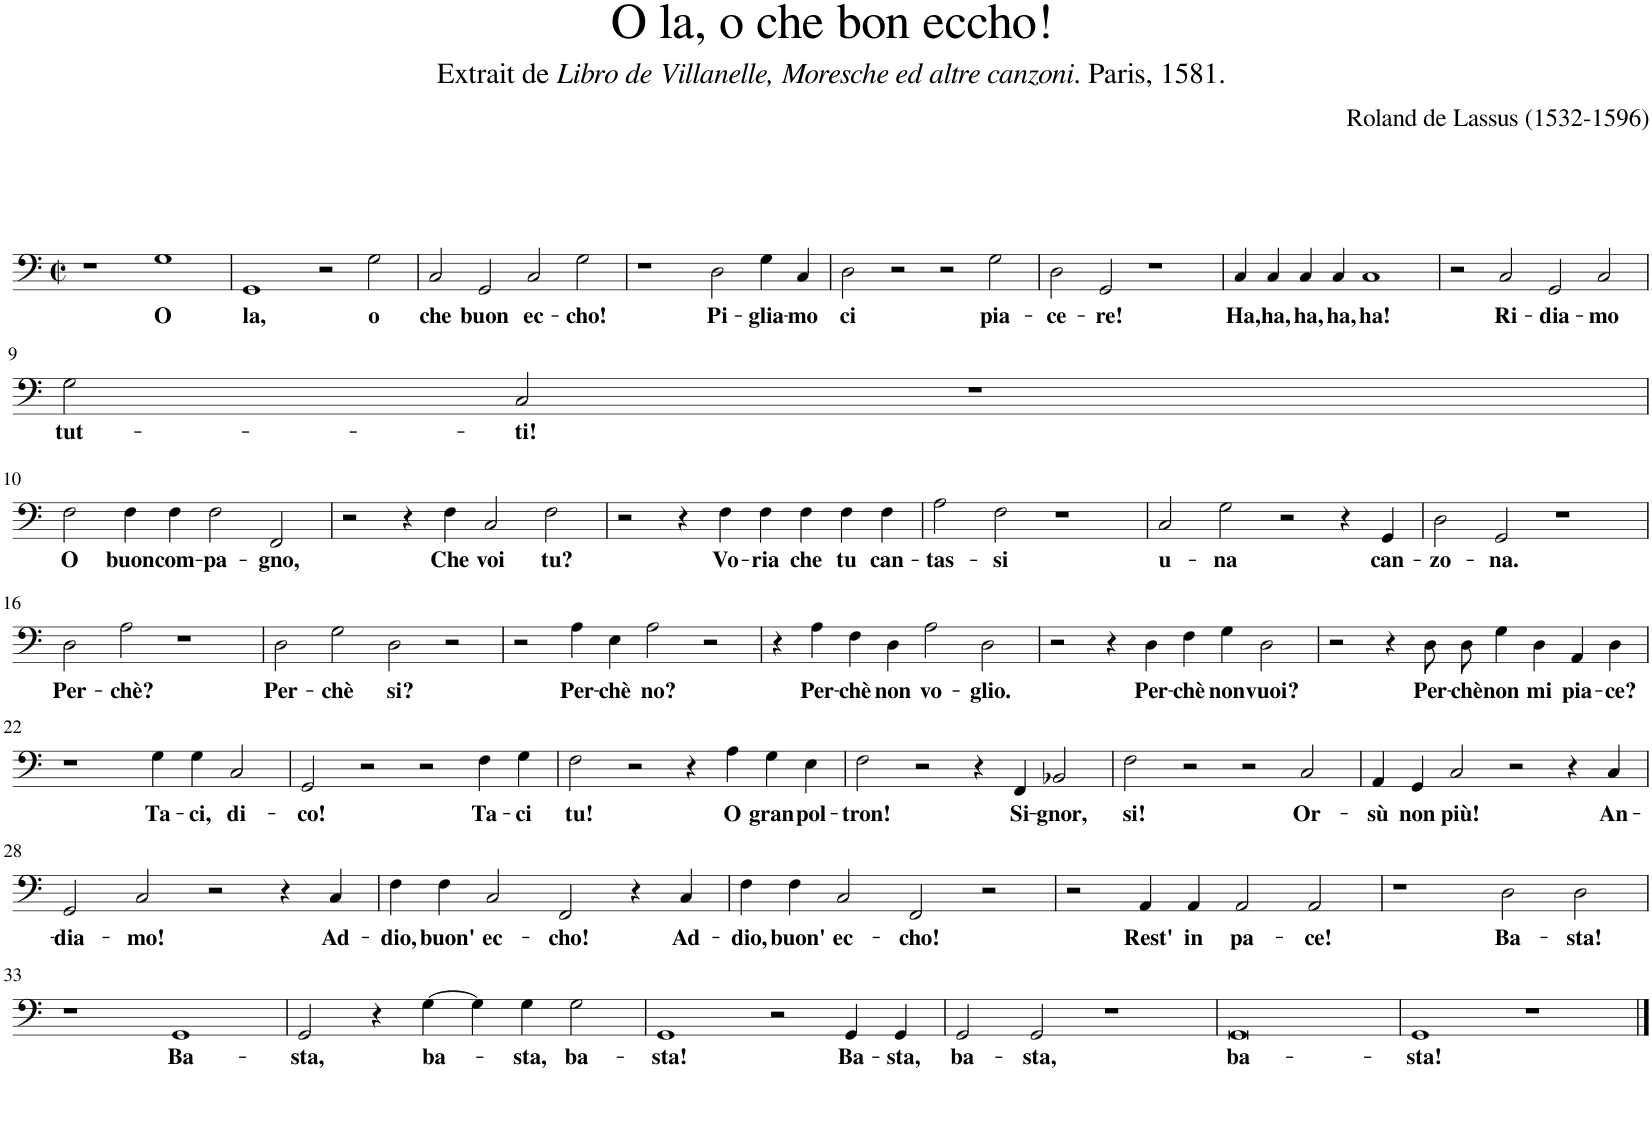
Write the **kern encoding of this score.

**kern	**text
*part1	*part1
*staff1	*staff1
*I"2° BASSO	*
*clefF4	*
*k[]	*
*M4/2	*
*met(c|)	*
=1	=1
1r	.
!	!LO:LY:b
1G	O
=2	=2
!	!LO:LY:b
1GG	la,
2r	.
!	!LO:LY:b
2G\	o
=3	=3
!	!LO:LY:b
2C/	che
!	!LO:LY:b
2GG/	buon
!	!LO:LY:b
2C/	ec-
!	!LO:LY:b
2G\	-cho!
=4	=4
1r	.
!	!LO:LY:b
2D\	Pi-
!	!LO:LY:b
4G\	-glia-
!	!LO:LY:b
4C/	-mo
=5	=5
!	!LO:LY:b
2D\	ci
2r	.
2r	.
!	!LO:LY:b
2G\	pia-
=6	=6
!	!LO:LY:b
2D\	-ce-
!	!LO:LY:b
2GG/	-re!
1r	.
=7	=7
!	!LO:LY:b
4C/	Ha,
!	!LO:LY:b
4C/	ha,
!	!LO:LY:b
4C/	ha,
!	!LO:LY:b
4C/	ha,
!	!LO:LY:b
1C	ha!
=8	=8
2r	.
!	!LO:LY:b
2C/	Ri-
!	!LO:LY:b
2GG/	-dia-
!	!LO:LY:b
2C/	-mo
!!LO:LB:g=z
=9	=9
!	!LO:LY:b
2G\	tut-
!	!LO:LY:b
2C/	-ti!
1r	.
!!LO:LB:g=z
=10	=10
!	!LO:LY:b
2F\	O
!	!LO:LY:b
4F\	buon
!	!LO:LY:b
4F\	com-
!	!LO:LY:b
2F\	-pa-
!	!LO:LY:b
2FF/	-gno,
=11	=11
2r	.
4r	.
!	!LO:LY:b
4F\	Che
!	!LO:LY:b
2C/	voi
!	!LO:LY:b
2F\	tu?
=12	=12
2r	.
4r	.
!	!LO:LY:b
4F\	Vo-
!	!LO:LY:b
4F\	-ria
!	!LO:LY:b
4F\	che
!	!LO:LY:b
4F\	tu
!	!LO:LY:b
4F\	can-
=13	=13
!	!LO:LY:b
2A\	-tas-
!	!LO:LY:b
2F\	-si
1r	.
=14	=14
!	!LO:LY:b
2C/	u-
!	!LO:LY:b
2G\	-na
2r	.
4r	.
!	!LO:LY:b
4GG/	can-
=15	=15
!	!LO:LY:b
2D\	-zo-
!	!LO:LY:b
2GG/	-na.
1r	.
!!LO:LB:g=z
=16	=16
!	!LO:LY:b
2D\	Per-
!	!LO:LY:b
2A\	-chè?
1r	.
=17	=17
!	!LO:LY:b
2D\	Per-
!	!LO:LY:b
2G\	-chè
!	!LO:LY:b
2D\	si?
2r	.
=18	=18
2r	.
!	!LO:LY:b
4A\	Per-
!	!LO:LY:b
4E\	-chè
!	!LO:LY:b
2A\	no?
2r	.
=19	=19
4r	.
!	!LO:LY:b
4A\	Per-
!	!LO:LY:b
4F\	-chè
!	!LO:LY:b
4D\	non
!	!LO:LY:b
2A\	vo-
!	!LO:LY:b
2D\	-glio.
=20	=20
2r	.
4r	.
!	!LO:LY:b
4D\	Per-
!	!LO:LY:b
4F\	-chè
!	!LO:LY:b
4G\	non
!	!LO:LY:b
2D\	vuoi?
=21	=21
2r	.
4r	.
!	!LO:LY:b
8D\L	Per-
!	!LO:LY:b
8D\J	-chè
!	!LO:LY:b
4G\	non
!	!LO:LY:b
4D\	mi
!	!LO:LY:b
4AA/	pia-
!	!LO:LY:b
4D\	-ce?
!!LO:LB:g=z
=22	=22
1r	.
!	!LO:LY:b
4G\	Ta-
!	!LO:LY:b
4G\	-ci,
!	!LO:LY:b
2C/	di-
=23	=23
!	!LO:LY:b
2GG/	-co!
2r	.
2r	.
!	!LO:LY:b
4F\	Ta-
!	!LO:LY:b
4G\	-ci
=24	=24
!	!LO:LY:b
2F\	tu!
2r	.
4r	.
!	!LO:LY:b
4A\	O
!	!LO:LY:b
4G\	gran
!	!LO:LY:b
4E\	pol-
=25	=25
!	!LO:LY:b
2F\	-tron!
2r	.
4r	.
!	!LO:LY:b
4FF/	Si-
!	!LO:LY:b
2BB-X/	-gnor,
=26	=26
!	!LO:LY:b
2F\	si!
2r	.
2r	.
!	!LO:LY:b
2C/	Or-
=27	=27
!	!LO:LY:b
4AA/	-sù
!	!LO:LY:b
4GG/	non
!	!LO:LY:b
2C/	più!
2r	.
4r	.
!	!LO:LY:b
4C/	An-
!!LO:LB:g=z
=28	=28
!	!LO:LY:b
2GG/	-dia-
!	!LO:LY:b
2C/	-mo!
2r	.
4r	.
!	!LO:LY:b
4C/	Ad-
=29	=29
!	!LO:LY:b
4F\	-dio,
!	!LO:LY:b
4F\	buon'
!	!LO:LY:b
2C/	ec-
!	!LO:LY:b
2FF/	-cho!
4r	.
!	!LO:LY:b
4C/	Ad-
=30	=30
!	!LO:LY:b
4F\	-dio,
!	!LO:LY:b
4F\	buon'
!	!LO:LY:b
2C/	ec-
!	!LO:LY:b
2FF/	-cho!
2r	.
=31	=31
2r	.
!	!LO:LY:b
4AA/	Rest'
!	!LO:LY:b
4AA/	in
!	!LO:LY:b
2AA/	pa-
!	!LO:LY:b
2AA/	-ce!
=32	=32
1r	.
!	!LO:LY:b
2D\	Ba-
!	!LO:LY:b
2D\	-sta!
!!LO:LB:g=z
=33	=33
1r	.
!	!LO:LY:b
1GG	Ba-
=34	=34
!	!LO:LY:b
2GG/	-sta,
4r	.
!	!LO:LY:b
[4G\	ba-
4G\]	.
!	!LO:LY:b
4G\	-sta,
!	!LO:LY:b
2G\	ba-
=35	=35
!	!LO:LY:b
1GG	-sta!
2r	.
!	!LO:LY:b
4GG/	Ba-
!	!LO:LY:b
4GG/	-sta,
=36	=36
!	!LO:LY:b
2GG/	ba-
!	!LO:LY:b
2GG/	-sta,
1r	.
=37	=37
!	!LO:LY:b
0GG	ba-
=38	=38
!	!LO:LY:b
1GG	-sta!
1r	.
==	==
*-	*-
